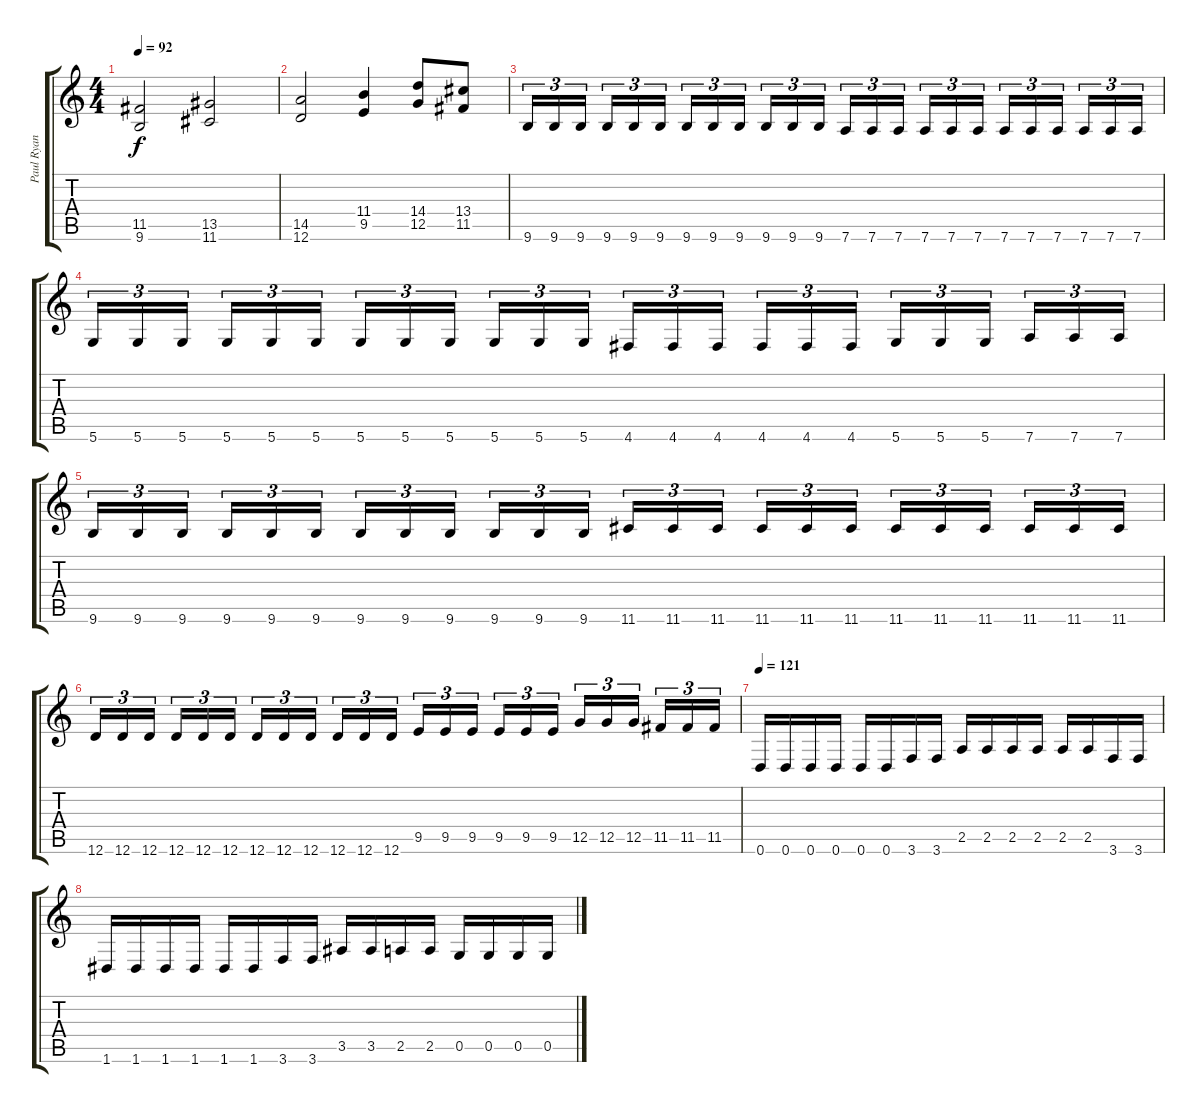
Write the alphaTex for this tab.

\track ("Paul Ryan" "Paul Ryan") {instrument distortionguitar}
\staff {score tabs}
\tuning (D4 A3 F3 C3 G2 D2) {hide}
\ts (4 4)
\tempo 92
\clef g2
\ks c
(11.5 9.6).2{dy f} (13.5 11.6).2 |
(14.5 12.6).2 (11.4 9.5).4 (14.4 12.5).8 (13.4 11.5).8 |
9.6.16{tu (3 2)} 9.6.16{tu (3 2)} 9.6.16{tu (3 2)} 9.6.16{tu (3 2)} 9.6.16{tu (3 2)} 9.6.16{tu (3 2)} 9.6.16{tu (3 2)} 9.6.16{tu (3 2)} 9.6.16{tu (3 2)} 9.6.16{tu (3 2)} 9.6.16{tu (3 2)} 9.6.16{tu (3 2)} 7.6.16{tu (3 2)} 7.6.16{tu (3 2)} 7.6.16{tu (3 2)} 7.6.16{tu (3 2)} 7.6.16{tu (3 2)} 7.6.16{tu (3 2)} 7.6.16{tu (3 2)} 7.6.16{tu (3 2)} 7.6.16{tu (3 2)} 7.6.16{tu (3 2)} 7.6.16{tu (3 2)} 7.6.16{tu (3 2)} |
5.6.16{tu (3 2)} 5.6.16{tu (3 2)} 5.6.16{tu (3 2)} 5.6.16{tu (3 2)} 5.6.16{tu (3 2)} 5.6.16{tu (3 2)} 5.6.16{tu (3 2)} 5.6.16{tu (3 2)} 5.6.16{tu (3 2)} 5.6.16{tu (3 2)} 5.6.16{tu (3 2)} 5.6.16{tu (3 2)} 4.6.16{tu (3 2)} 4.6.16{tu (3 2)} 4.6.16{tu (3 2)} 4.6.16{tu (3 2)} 4.6.16{tu (3 2)} 4.6.16{tu (3 2)} 5.6.16{tu (3 2)} 5.6.16{tu (3 2)} 5.6.16{tu (3 2)} 7.6.16{tu (3 2)} 7.6.16{tu (3 2)} 7.6.16{tu (3 2)} |
9.6.16{tu (3 2)} 9.6.16{tu (3 2)} 9.6.16{tu (3 2)} 9.6.16{tu (3 2)} 9.6.16{tu (3 2)} 9.6.16{tu (3 2)} 9.6.16{tu (3 2)} 9.6.16{tu (3 2)} 9.6.16{tu (3 2)} 9.6.16{tu (3 2)} 9.6.16{tu (3 2)} 9.6.16{tu (3 2)} 11.6.16{tu (3 2)} 11.6.16{tu (3 2)} 11.6.16{tu (3 2)} 11.6.16{tu (3 2)} 11.6.16{tu (3 2)} 11.6.16{tu (3 2)} 11.6.16{tu (3 2)} 11.6.16{tu (3 2)} 11.6.16{tu (3 2)} 11.6.16{tu (3 2)} 11.6.16{tu (3 2)} 11.6.16{tu (3 2)} |
12.6.16{tu (3 2)} 12.6.16{tu (3 2)} 12.6.16{tu (3 2)} 12.6.16{tu (3 2)} 12.6.16{tu (3 2)} 12.6.16{tu (3 2)} 12.6.16{tu (3 2)} 12.6.16{tu (3 2)} 12.6.16{tu (3 2)} 12.6.16{tu (3 2)} 12.6.16{tu (3 2)} 12.6.16{tu (3 2)} 9.5.16{tu (3 2)} 9.5.16{tu (3 2)} 9.5.16{tu (3 2)} 9.5.16{tu (3 2)} 9.5.16{tu (3 2)} 9.5.16{tu (3 2)} 12.5.16{tu (3 2)} 12.5.16{tu (3 2)} 12.5.16{tu (3 2)} 11.5.16{tu (3 2)} 11.5.16{tu (3 2)} 11.5.16{tu (3 2)} |
\tempo 121
0.6.16 0.6.16 0.6.16 0.6.16 0.6.16 0.6.16 3.6.16 3.6.16 2.5.16 2.5.16 2.5.16 2.5.16 2.5.16 2.5.16 3.6.16 3.6.16 |
1.6.16 1.6.16 1.6.16 1.6.16 1.6.16 1.6.16 3.6.16 3.6.16 3.5.16 3.5.16 2.5.16 2.5.16 0.5.16 0.5.16 0.5.16 0.5.16
